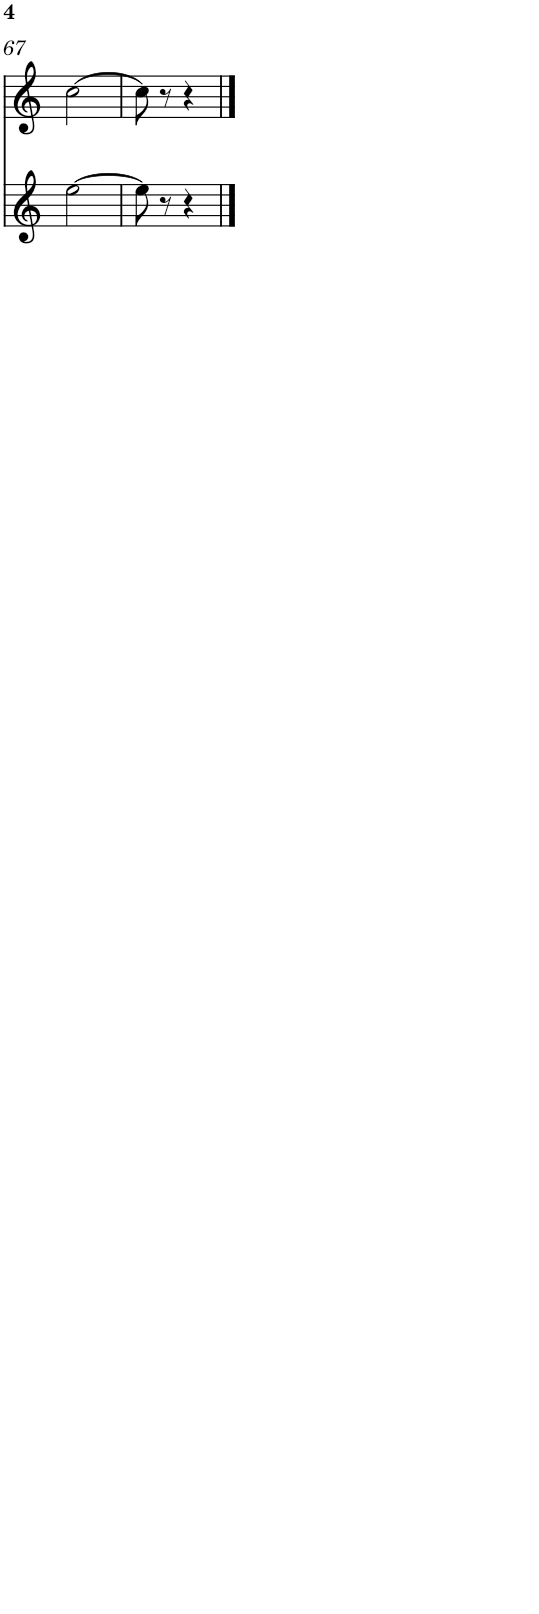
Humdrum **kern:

**kern	**kern
*part2	*part1
*staff2	*staff1
*I"Part 2	*I"Part 1
!!LO:PB:g=z
*clefG2	*clefG2
*k[]	*k[]
*M1/8	*M1/8
=67	=67
[8ee\	[8cc\
=68	=68
8ee\]	8cc\]
8ee\_	8cc\_
8r	8r
4r	4r
==69	==69
8ee\_	8cc\_
=70	=70
8ee\_	8cc\_
=	=
*-	*-
